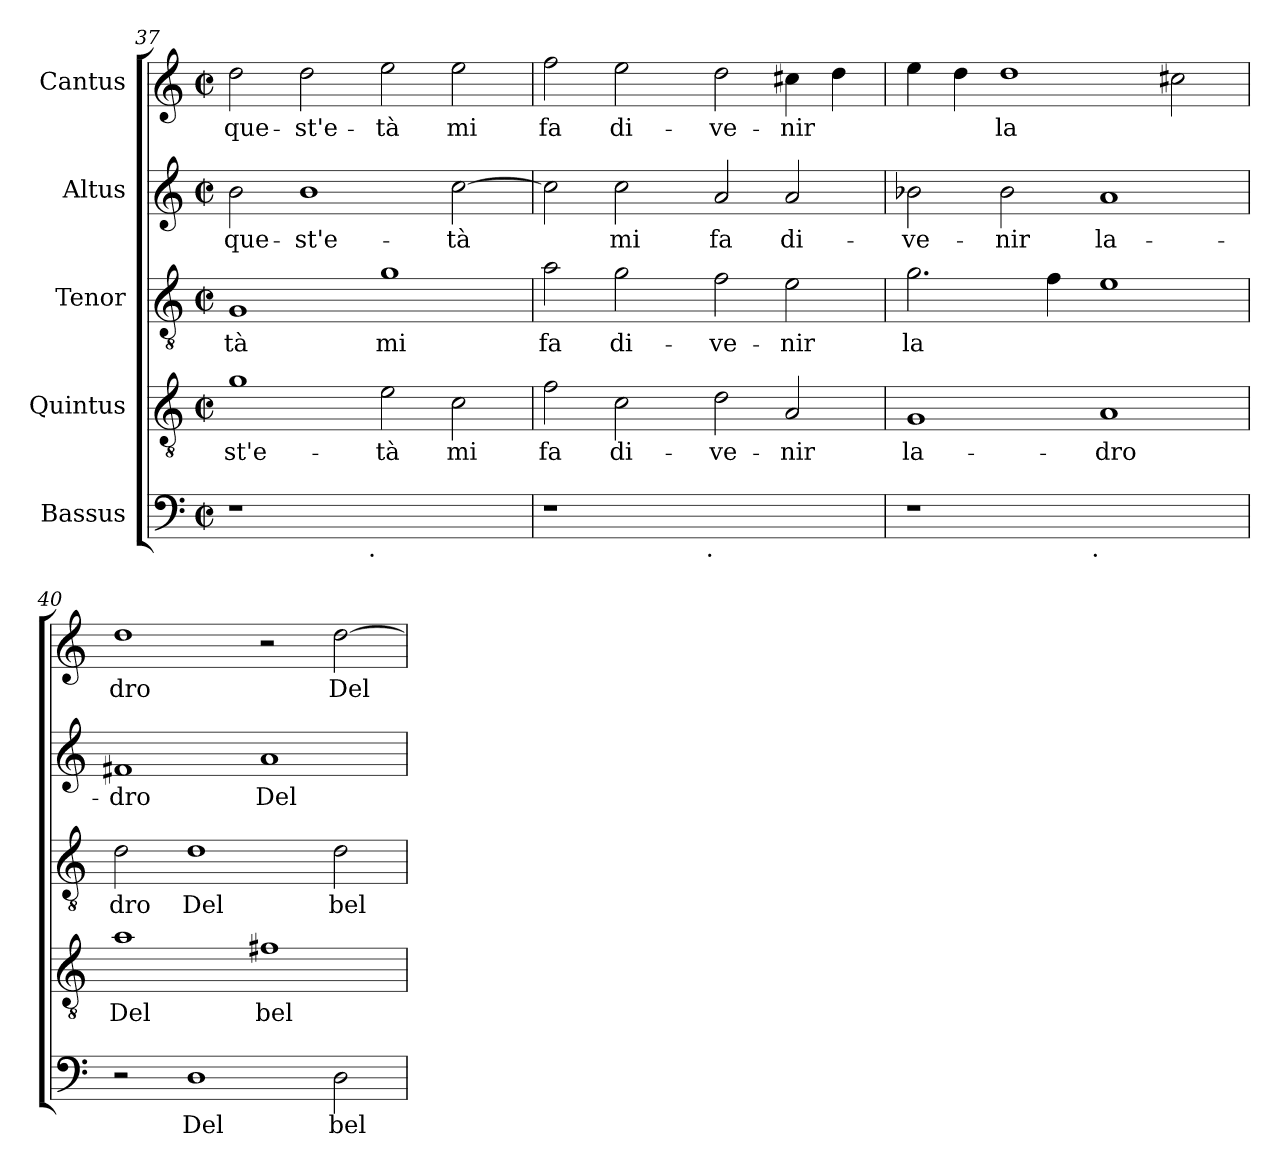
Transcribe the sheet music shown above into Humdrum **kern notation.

**kern	**text	**kern	**text	**kern	**text	**kern	**text	**kern	**text
*part5	*part5	*part4	*part4	*part3	*part3	*part2	*part2	*part1	*part1
*staff5	*staff5	*staff4	*staff4	*staff3	*staff3	*staff2	*staff2	*staff1	*staff1
*I"Bassus	*	*I"Quintus	*	*I"Tenor	*	*I"Altus	*	*I"Cantus	*
*clefF4	*	*clefGv2	*	*clefGv2	*	*clefG2	*	*clefG2	*
*k[]	*	*k[]	*	*k[]	*	*k[]	*	*k[]	*
*C:	*	*C:	*	*C:	*	*C:	*	*C:	*
*M2/2	*	*M2/2	*	*M2/2	*	*M2/2	*	*M2/2	*
*met(c|)	*	*met(c|)	*	*met(c|)	*	*met(c|)	*	*met(c|)	*
=37	=37	=37	=37	=37	=37	=37	=37	=37	=37
!	!	!	!LO:LY:b:cj	!	!LO:LY:b:cj	!	!LO:LY:b:cj	!	!LO:LY:b:cj
*^	*	*	*	*	*	*	*	*	*
1r	2ryy	.	1g	-st'e-	1G	-tà	2b\	que-	2dd\	que-
!	!	!	!	!	!	!	!	!LO:LY:b:cj	!	!LO:LY:b:cj
.	4...ryy	.	.	.	.	.	1b	-st'e-	2dd\	-st'e-
!	!LO:TX:b:t=.	!	!	!	!	!	!	!	!	!
.	1ryy	.	.	.	.	.	.	.	.	.
!	!	!	!	!LO:LY:b:cj	!	!LO:LY:b:cj	!	!	!	!LO:LY:b:cj
1ryy	.	.	2e\	-tà	1g	mi	.	.	2ee\	-tà
!	!	!	!	!LO:LY:b:cj	!	!	!	!LO:LY:b:cj	!	!LO:LY:b:cj
.	.	.	2c\	mi	.	.	[>2cc\	-tà	2ee\	mi
.	32ryy	.	.	.	.	.	.	.	.	.
=38	=38	=38	=38	=38	=38	=38	=38	=38	=38	=38
!	!	!	!	!LO:LY:b:cj	!	!LO:LY:b:cj	!	!LO:LY:b:cj	!	!LO:LY:b:cj
1r	2ryy	.	2f\	fa	2a\	fa	2cc\]	.	2ff\	fa
!	!	!	!	!LO:LY:b:cj	!	!LO:LY:b:cj	!	!LO:LY:b:cj	!	!LO:LY:b:cj
.	4ryy	.	2c\	di-	2g\	di-	2cc\	mi	2ee\	di-
.	8...ryy	.	.	.	.	.	.	.	.	.
!	!LO:TX:b:t=.	!	!	!	!	!	!	!	!	!
.	1ryy	.	.	.	.	.	.	.	.	.
!	!	!	!	!LO:LY:b:cj	!	!LO:LY:b:cj	!	!LO:LY:b:cj	!	!LO:LY:b:cj
1ryy	.	.	2d\	-ve-	2f\	-ve-	2a/	fa	2dd\	-ve-
!	!	!	!	!LO:LY:b:cj	!	!LO:LY:b:cj	!	!LO:LY:b:cj	!	!LO:LY:b:cj
.	.	.	2A/	-nir	2e\	-nir	2a/	di-	4cc#X\	-nir
!	!	!	!	!	!	!	!	!	!	!LO:LY:b:cj
.	.	.	.	.	.	.	.	.	4dd\	.
.	64ryy	.	.	.	.	.	.	.	.	.
=39	=39	=39	=39	=39	=39	=39	=39	=39	=39	=39
!	!	!	!	!LO:LY:b:cj	!	!LO:LY:b:cj	!	!LO:LY:b:cj	!	!LO:LY:b:cj
1r	2ryy	.	1G	la-	2.g\	la-	2b-X\	-ve-	4ee\	.
!	!	!	!	!	!	!	!	!	!	!LO:LY:b:cj
.	.	.	.	.	.	.	.	.	4dd\	.
!	!	!	!	!	!	!	!	!LO:LY:b:cj	!	!LO:LY:b:cj
.	4ryy	.	.	.	.	.	2b-\	-nir	1dd	la-
!	!	!	!	!	!	!LO:LY:b:cj	!	!	!	!
.	8...ryy	.	.	.	4f\	--	.	.	.	.
!	!LO:TX:b:t=.	!	!	!	!	!	!	!	!	!
.	1ryy	.	.	.	.	.	.	.	.	.
!	!	!	!	!LO:LY:b:cj	!	!LO:LY:b:cj	!	!LO:LY:b:cj	!	!
1ryy	.	.	1A	-dro	1e	--	1a	la-	.	.
!	!	!	!	!	!	!	!	!	!	!LO:LY:b:cj
.	.	.	.	.	.	.	.	.	2cc#\	--
.	64ryy	.	.	.	.	.	.	.	.	.
=40	=40	=40	=40	=40	=40	=40	=40	=40	=40	=40
!	!	!	!	!LO:LY:b:cj	!	!LO:LY:b:cj	!	!LO:LY:b:cj	!	!LO:LY:b:cj
*v	*v	*	*	*	*	*	*	*	*	*
2r	.	1a	Del	2d\	-dro	1f#X	-dro	1dd	-dro
!	!LO:LY:b:cj	!	!	!	!LO:LY:b:cj	!	!	!	!
1D	Del	.	.	1d	Del	.	.	.	.
!	!	!	!LO:LY:b:cj	!	!	!	!LO:LY:b:cj	!	!
.	.	1f#X	bel	.	.	1a	Del	2r	.
!	!LO:LY:b:cj	!	!	!	!LO:LY:b:cj	!	!	!	!LO:LY:b:cj
2D\	bel	.	.	2d\	bel	.	.	[<2dd\	Del
=	=	=	=	=	=	=	=	=	=
*-	*-	*-	*-	*-	*-	*-	*-	*-	*-
